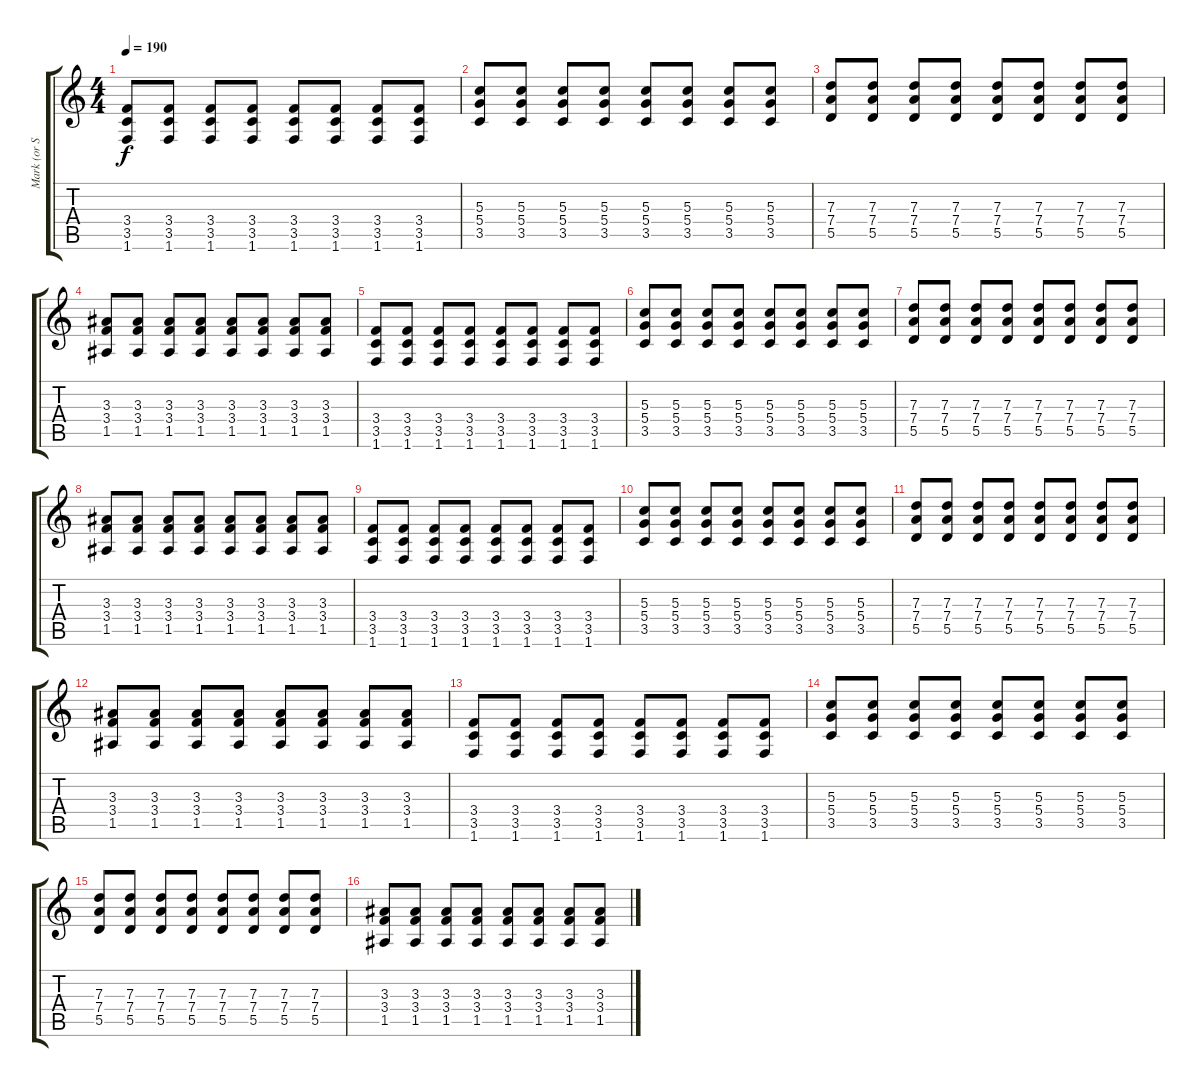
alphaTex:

\track ("Mark (or Scott Studio Guitar)" "Mark (or S") {instrument distortionguitar}
\staff {score tabs}
\tuning (E4 B3 G3 D3 A2 E2) {hide}
\ts (4 4)
\tempo 190
\clef g2
\ks c
(3.4 3.5 1.6).8{dy f} (3.4 3.5 1.6).8 (3.4 3.5 1.6).8 (3.4 3.5 1.6).8 (3.4 3.5 1.6).8 (3.4 3.5 1.6).8 (3.4 3.5 1.6).8 (3.4 3.5 1.6).8 |
(5.3 5.4 3.5).8 (5.3 5.4 3.5).8 (5.3 5.4 3.5).8 (5.3 5.4 3.5).8 (5.3 5.4 3.5).8 (5.3 5.4 3.5).8 (5.3 5.4 3.5).8 (5.3 5.4 3.5).8 |
(7.3 7.4 5.5).8 (7.3 7.4 5.5).8 (7.3 7.4 5.5).8 (7.3 7.4 5.5).8 (7.3 7.4 5.5).8 (7.3 7.4 5.5).8 (7.3 7.4 5.5).8 (7.3 7.4 5.5).8 |
(3.3 3.4 1.5).8 (3.3 3.4 1.5).8 (3.3 3.4 1.5).8 (3.3 3.4 1.5).8 (3.3 3.4 1.5).8 (3.3 3.4 1.5).8 (3.3 3.4 1.5).8 (3.3 3.4 1.5).8 |
(3.4 3.5 1.6).8 (3.4 3.5 1.6).8 (3.4 3.5 1.6).8 (3.4 3.5 1.6).8 (3.4 3.5 1.6).8 (3.4 3.5 1.6).8 (3.4 3.5 1.6).8 (3.4 3.5 1.6).8 |
(5.3 5.4 3.5).8 (5.3 5.4 3.5).8 (5.3 5.4 3.5).8 (5.3 5.4 3.5).8 (5.3 5.4 3.5).8 (5.3 5.4 3.5).8 (5.3 5.4 3.5).8 (5.3 5.4 3.5).8 |
(7.3 7.4 5.5).8 (7.3 7.4 5.5).8 (7.3 7.4 5.5).8 (7.3 7.4 5.5).8 (7.3 7.4 5.5).8 (7.3 7.4 5.5).8 (7.3 7.4 5.5).8 (7.3 7.4 5.5).8 |
(3.3 3.4 1.5).8 (3.3 3.4 1.5).8 (3.3 3.4 1.5).8 (3.3 3.4 1.5).8 (3.3 3.4 1.5).8 (3.3 3.4 1.5).8 (3.3 3.4 1.5).8 (3.3 3.4 1.5).8 |
(3.4 3.5 1.6).8 (3.4 3.5 1.6).8 (3.4 3.5 1.6).8 (3.4 3.5 1.6).8 (3.4 3.5 1.6).8 (3.4 3.5 1.6).8 (3.4 3.5 1.6).8 (3.4 3.5 1.6).8 |
(5.3 5.4 3.5).8 (5.3 5.4 3.5).8 (5.3 5.4 3.5).8 (5.3 5.4 3.5).8 (5.3 5.4 3.5).8 (5.3 5.4 3.5).8 (5.3 5.4 3.5).8 (5.3 5.4 3.5).8 |
(7.3 7.4 5.5).8 (7.3 7.4 5.5).8 (7.3 7.4 5.5).8 (7.3 7.4 5.5).8 (7.3 7.4 5.5).8 (7.3 7.4 5.5).8 (7.3 7.4 5.5).8 (7.3 7.4 5.5).8 |
(3.3 3.4 1.5).8 (3.3 3.4 1.5).8 (3.3 3.4 1.5).8 (3.3 3.4 1.5).8 (3.3 3.4 1.5).8 (3.3 3.4 1.5).8 (3.3 3.4 1.5).8 (3.3 3.4 1.5).8 |
(3.4 3.5 1.6).8 (3.4 3.5 1.6).8 (3.4 3.5 1.6).8 (3.4 3.5 1.6).8 (3.4 3.5 1.6).8 (3.4 3.5 1.6).8 (3.4 3.5 1.6).8 (3.4 3.5 1.6).8 |
(5.3 5.4 3.5).8 (5.3 5.4 3.5).8 (5.3 5.4 3.5).8 (5.3 5.4 3.5).8 (5.3 5.4 3.5).8 (5.3 5.4 3.5).8 (5.3 5.4 3.5).8 (5.3 5.4 3.5).8 |
(7.3 7.4 5.5).8 (7.3 7.4 5.5).8 (7.3 7.4 5.5).8 (7.3 7.4 5.5).8 (7.3 7.4 5.5).8 (7.3 7.4 5.5).8 (7.3 7.4 5.5).8 (7.3 7.4 5.5).8 |
(3.3 3.4 1.5).8 (3.3 3.4 1.5).8 (3.3 3.4 1.5).8 (3.3 3.4 1.5).8 (3.3 3.4 1.5).8 (3.3 3.4 1.5).8 (3.3 3.4 1.5).8 (3.3 3.4 1.5).8
